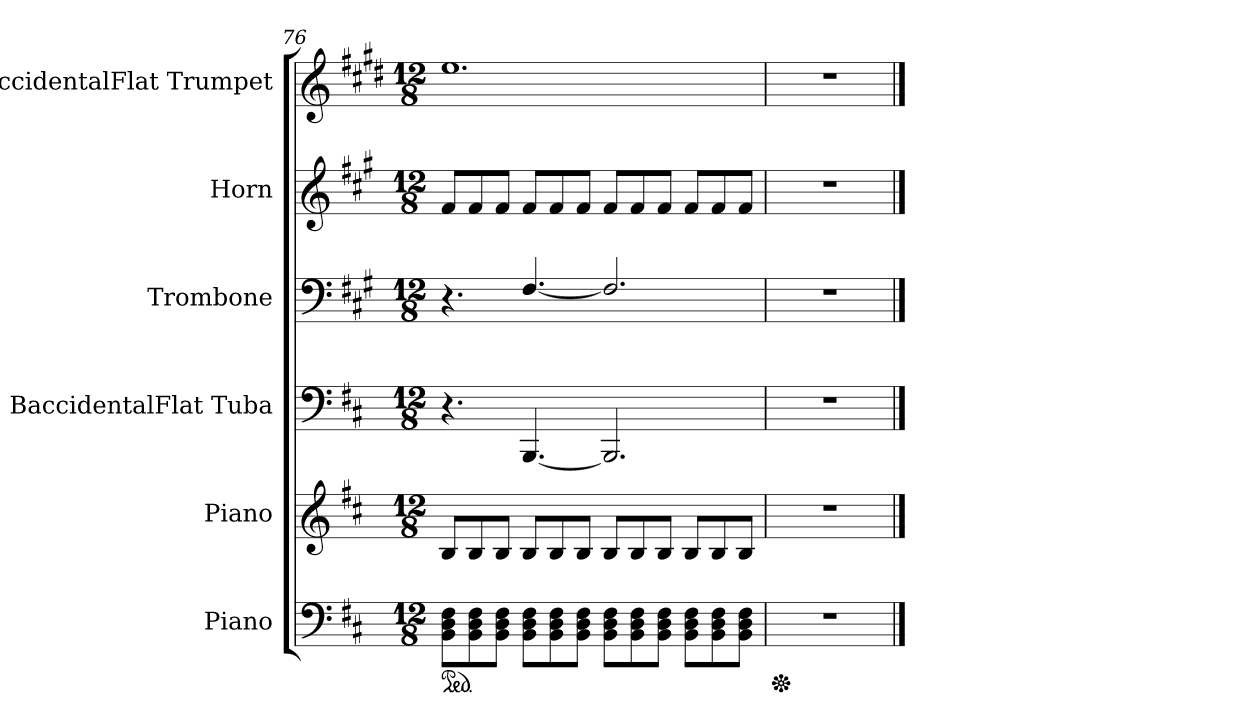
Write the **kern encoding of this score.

**kern	**kern	**kern	**kern	**kern	**kern
*part6	*part5	*part4	*part3	*part2	*part1
*staff6	*staff5	*staff4	*staff3	*staff2	*staff1
*I"Piano	*I"Piano	*I"BaccidentalFlat Tuba	*I"Trombone	*I"Horn	*I"BaccidentalFlat Trumpet
*I'Pno.	*I'Pno.	*I'BaccidentalFlat Tu.	*I'Trb.	*I'Hn.	*I'BaccidentalFlat Tpt.
!!LO:PB:g=z
*clefF4	*clefG2	*clefF4	*clefF4	*clefG2	*clefG2
*	*	*	*ITrd4c7	*ITrd4c7	*ITrd1c2
*k[f#c#]	*k[f#c#]	*k[f#c#]	*k[f#c#]	*k[f#c#]	*k[f#c#]
*M12/8	*M12/8	*M12/8	*M12/8	*M12/8	*M12/8
*ped	*	*	*	*	*
=76	=76	=76	=76	=76	=76
8BB\ 8D\ 8F#\L	8B/L	4.r	4.r	8B/L	1.dd
8BB\ 8D\ 8F#\	8B/	.	.	8B/	.
8BB\ 8D\ 8F#\J	8B/J	.	.	8B/J	.
8BB\ 8D\ 8F#\L	8B/L	[4.BBB/	[4.BB/	8B/L	.
8BB\ 8D\ 8F#\	8B/	.	.	8B/	.
8BB\ 8D\ 8F#\J	8B/J	.	.	8B/J	.
8BB\ 8D\ 8F#\L	8B/L	2.BBB/]	2.BB/]	8B/L	.
8BB\ 8D\ 8F#\	8B/	.	.	8B/	.
8BB\ 8D\ 8F#\J	8B/J	.	.	8B/J	.
8BB\ 8D\ 8F#\L	8B/L	.	.	8B/L	.
8BB\ 8D\ 8F#\	8B/	.	.	8B/	.
8BB\ 8D\ 8F#\J	8B/J	.	.	8B/J	.
=77	=77	=77	=77	=77	=77
*Xped	*	*	*	*	*
1.r	1.r	1.r	1.r	1.r	1.r
==	==	==	==	==	==
*-	*-	*-	*-	*-	*-
